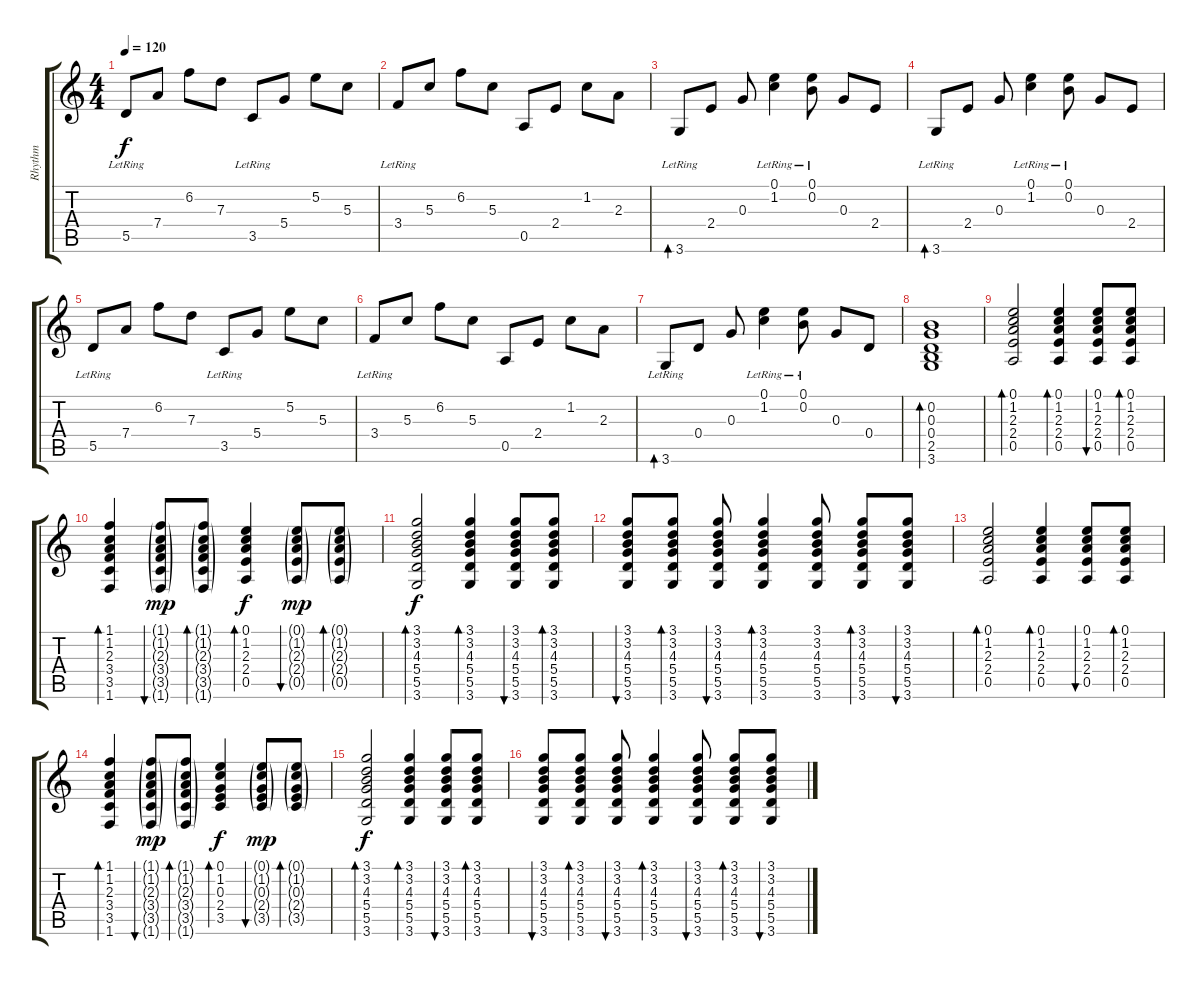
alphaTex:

\track ("Rhythm" "Rhythm") {instrument acousticguitarsteel}
\staff {score tabs}
\tuning (E4 B3 G3 D3 A2 E2) {hide}
\ts (4 4)
\tempo 120
\clef g2
\ks c
5.5{lr}.8{dy f} 7.4.8 6.2.8 7.3.8 3.5{lr}.8 5.4.8 5.2.8 5.3.8 |
3.4{lr}.8 5.3.8 6.2.8 5.3.8 0.5.8 2.4.8 1.2.8 2.3.8 |
3.6{lr}.8{bd 60} 2.4.8 0.3.8 (0.1{lr} 1.2).4 (0.1{lr} 0.2).8 0.3.8 2.4.8 |
3.6{lr}.8{bd 60} 2.4.8 0.3.8 (0.1{lr} 1.2).4 (0.1{lr} 0.2).8 0.3.8 2.4.8 |
5.5{lr}.8 7.4.8 6.2.8 7.3.8 3.5{lr}.8 5.4.8 5.2.8 5.3.8 |
3.4{lr}.8 5.3.8 6.2.8 5.3.8 0.5.8 2.4.8 1.2.8 2.3.8 |
3.6{lr}.8{bd 60} 0.4.8 0.3.8 (0.1{lr} 1.2).4 (0.1{lr} 0.2).8 0.3.8 0.4.8 |
(0.2 0.3 0.4 2.5 3.6).1{bd 120} |
(0.1 1.2 2.3 2.4 0.5).2{bd 120} (0.1 1.2 2.3 2.4 0.5).4{bd 120} (0.1 1.2 2.3 2.4 0.5).8{bu 120} (0.1 1.2 2.3 2.4 0.5).8{bd 120} |
(1.1 1.2 2.3 3.4 3.5 1.6).4{bd 120} (1.1{g} 1.2{g} 2.3{g} 3.4{g} 3.5{g} 1.6{g}).8{bu 120 dy mp} (1.1{g} 1.2{g} 2.3{g} 3.4{g} 3.5{g} 1.6{g}).8{bd 120} (0.1 1.2 2.3 2.4 0.5).4{bd 120 dy f} (0.1{g} 1.2{g} 2.3{g} 2.4{g} 0.5{g}).8{bu 120 dy mp} (0.1{g} 1.2{g} 2.3{g} 2.4{g} 0.5{g}).8{bd 120} |
(3.1 3.2 4.3 5.4 5.5 3.6).2{bd 120 dy f} (3.1 3.2 4.3 5.4 5.5 3.6).4{bd 120} (3.1 3.2 4.3 5.4 5.5 3.6).8{bu 120} (3.1 3.2 4.3 5.4 5.5 3.6).8{bd 120} |
(3.1 3.2 4.3 5.4 5.5 3.6).8{bu 60} (3.1 3.2 4.3 5.4 5.5 3.6).8{bd 60} (3.1 3.2 4.3 5.4 5.5 3.6).8{bu 120} (3.1 3.2 4.3 5.4 5.5 3.6).4{bd 60} (3.1 3.2 4.3 5.4 5.5 3.6).8 (3.1 3.2 4.3 5.4 5.5 3.6).8{bd 120} (3.1 3.2 4.3 5.4 5.5 3.6).8{bu 120} |
(0.1 1.2 2.3 2.4 0.5).2{bd 120} (0.1 1.2 2.3 2.4 0.5).4{bd 120} (0.1 1.2 2.3 2.4 0.5).8{bu 120} (0.1 1.2 2.3 2.4 0.5).8{bd 120} |
(1.1 1.2 2.3 3.4 3.5 1.6).4{bd 120} (1.1{g} 1.2{g} 2.3{g} 3.4{g} 3.5{g} 1.6{g}).8{bu 120 dy mp} (1.1{g} 1.2{g} 2.3{g} 3.4{g} 3.5{g} 1.6{g}).8{bd 120} (0.1 1.2 0.3 2.4 3.5).4{bd 120 dy f} (0.1{g} 1.2{g} 0.3{g} 2.4{g} 3.5{g}).8{bu 120 dy mp} (0.1{g} 1.2{g} 0.3{g} 2.4{g} 3.5{g}).8{bd 120} |
(3.1 3.2 4.3 5.4 5.5 3.6).2{bd 120 dy f} (3.1 3.2 4.3 5.4 5.5 3.6).4{bd 120} (3.1 3.2 4.3 5.4 5.5 3.6).8{bu 120} (3.1 3.2 4.3 5.4 5.5 3.6).8{bd 120} |
(3.1 3.2 4.3 5.4 5.5 3.6).8{bu 120} (3.1 3.2 4.3 5.4 5.5 3.6).8{bd 120} (3.1 3.2 4.3 5.4 5.5 3.6).8{bu 120} (3.1 3.2 4.3 5.4 5.5 3.6).4{bd 120} (3.1 3.2 4.3 5.4 5.5 3.6).8{bu 120} (3.1 3.2 4.3 5.4 5.5 3.6).8{bd 120} (3.1 3.2 4.3 5.4 5.5 3.6).8{bu 120}
